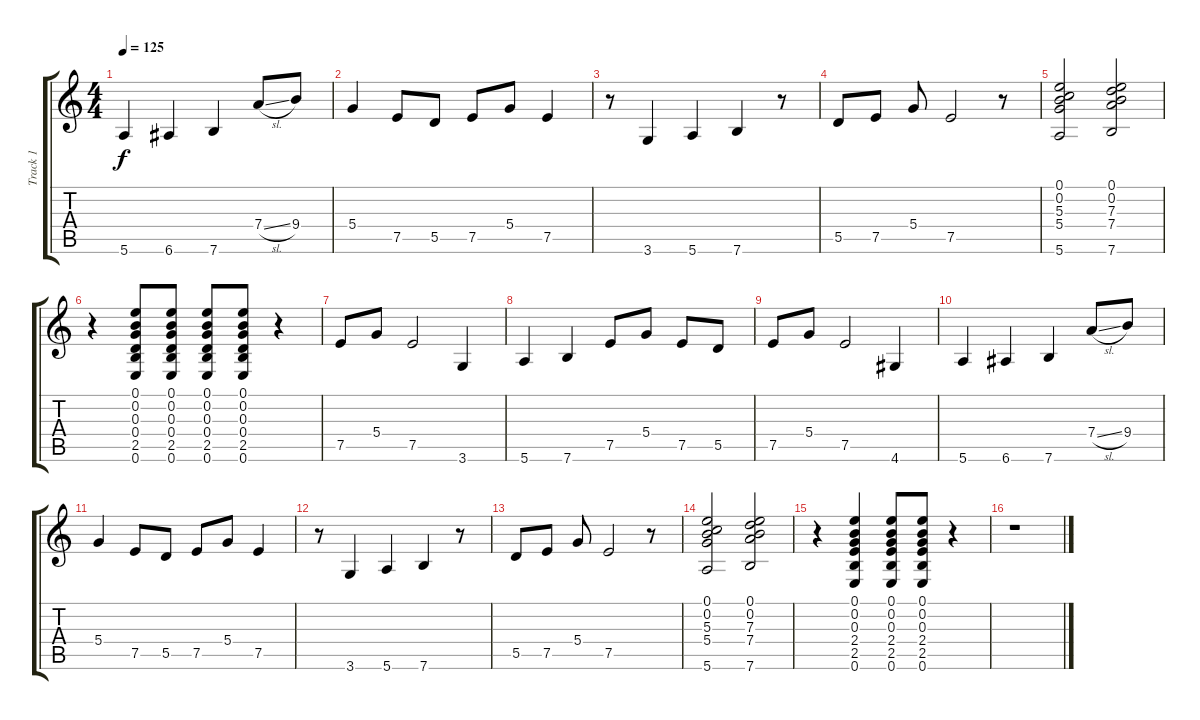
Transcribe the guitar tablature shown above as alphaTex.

\track ("Track 1" "Track 1") {instrument acousticguitarsteel}
\staff {score tabs}
\tuning (E4 B3 G3 D3 A2 E2) {hide}
\ts (4 4)
\tempo 125
\clef g2
\ks c
5.6.4{dy f} 6.6.4 7.6.4 7.4{sl}.8 9.4.8 |
5.4.4 7.5.8 5.5.8 7.5.8 5.4.8 7.5.4 |
r.8 3.6.4 5.6.4 7.6.4 r.8 |
5.5.8 7.5.8 5.4.8 7.5.2 r.8 |
(0.1 0.2 5.3 5.4 5.6).2 (0.1 0.2 7.3 7.4 7.6).2 |
r.4 (0.1 0.2 0.3 0.4 2.5 0.6).8 (0.1 0.2 0.3 0.4 2.5 0.6).8 (0.1 0.2 0.3 0.4 2.5 0.6).8 (0.1 0.2 0.3 0.4 2.5 0.6).8 r.4 |
7.5.8 5.4.8 7.5.2 3.6.4 |
5.6.4 7.6.4 7.5.8 5.4.8 7.5.8 5.5.8 |
7.5.8 5.4.8 7.5.2 4.6.4 |
5.6.4 6.6.4 7.6.4 7.4{sl}.8 9.4.8 |
5.4.4 7.5.8 5.5.8 7.5.8 5.4.8 7.5.4 |
r.8 3.6.4 5.6.4 7.6.4 r.8 |
5.5.8 7.5.8 5.4.8 7.5.2 r.8 |
(0.1 0.2 5.3 5.4 5.6).2 (0.1 0.2 7.3 7.4 7.6).2 |
r.4 (0.1 0.2 0.3 2.4 2.5 0.6).4 (0.1 0.2 0.3 2.4 2.5 0.6).8 (0.1 0.2 0.3 2.4 2.5 0.6).8 r.4 |
r.1
